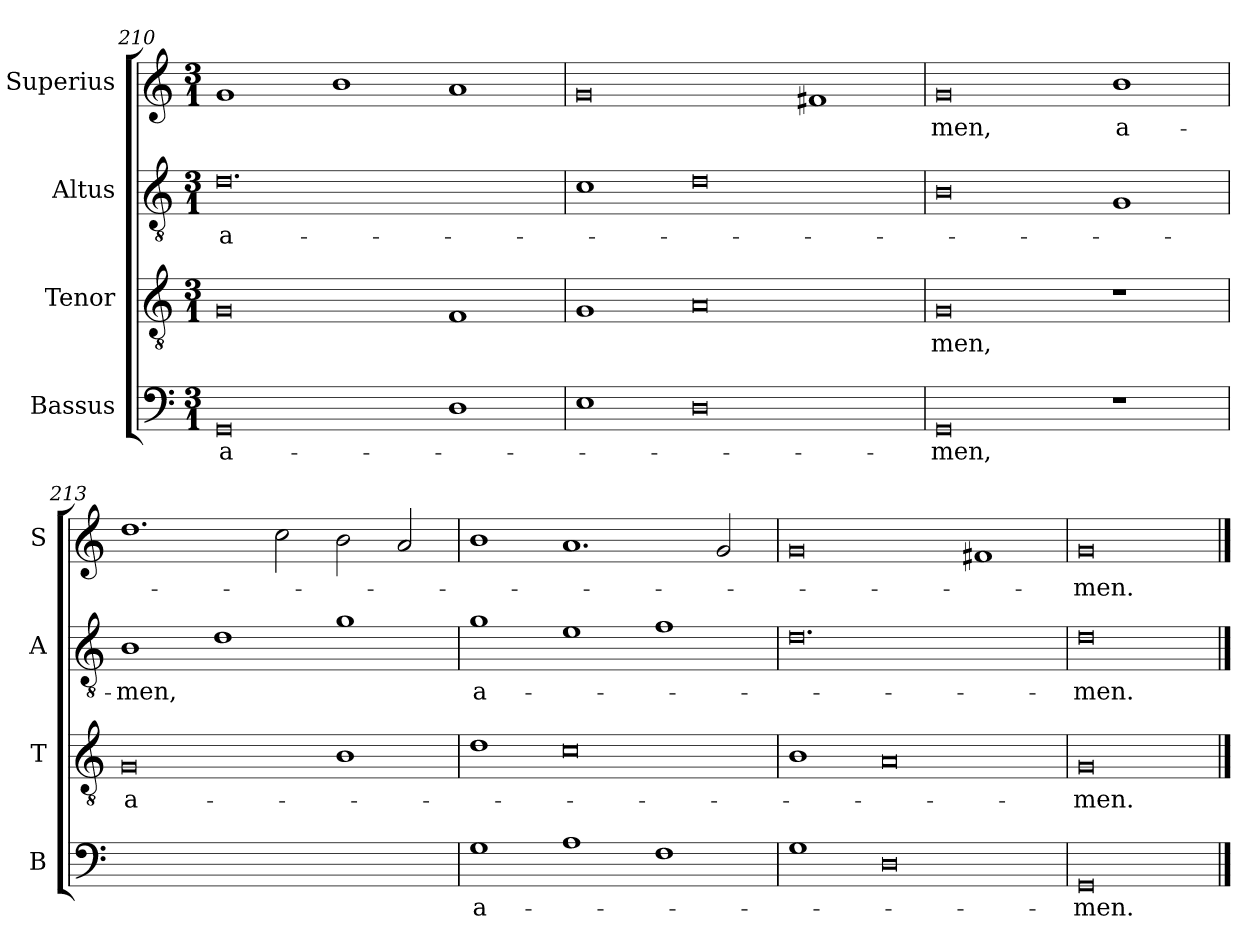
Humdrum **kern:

**kern	**text	**kern	**text	**kern	**text	**kern	**text
*part4	*part4	*part3	*part3	*part2	*part2	*part1	*part1
*staff4	*staff4	*staff3	*staff3	*staff2	*staff2	*staff1	*staff1
*I"Bassus	*	*I"Tenor	*	*I"Altus	*	*I"Superius	*
*I'B	*	*I'T	*	*I'A	*	*I'S	*
*clefF4	*	*clefGv2	*	*clefGv2	*	*clefG2	*
*k[]	*	*k[]	*	*k[]	*	*k[]	*
*M3/1	*	*M3/1	*	*M3/1	*	*M3/1	*
=210	=210	=210	=210	=210	=210	=210	=210
!	!LO:LY:i	!	!	!	!LO:LY:i	!	!
0GG	a-	0G	.	0.d	a-	1g	.
.	.	.	.	.	.	1b	.
1D	.	1F	.	.	.	1a	.
=211	=211	=211	=211	=211	=211	=211	=211
1E	.	1G	.	1c	.	0g	.
0D	.	0A	.	0d	.	.	.
.	.	.	.	.	.	1f#X	.
=212	=212	=212	=212	=212	=212	=212	=212
!	!LO:LY:i	!	!LO:LY:i	!	!	!	!LO:LY:i
0GG	-men,	0G	-men,	0B	.	0g	-men,
!	!	!	!	!	!	!	!LO:LY:i
1r	.	1r	.	1G	.	1b	a-
=213	=213	=213	=213	=213	=213	=213	=213
!	!	!	!LO:LY:i	!	!LO:LY:i	!	!
0.ryy	.	0G	a-	1B	-men,	1.dd	.
.	.	.	.	1d	.	.	.
.	.	.	.	.	.	2cc	.
.	.	1B	.	1g	.	2b	.
.	.	.	.	.	.	2a	.
=214	=214	=214	=214	=214	=214	=214	=214
!	!LO:LY:i	!	!	!	!LO:LY:i	!	!
1G	a-	1d	.	1g	a-	1b	.
1A	.	0c	.	1e	.	1.a	.
1F	.	.	.	1f	.	.	.
.	.	.	.	.	.	2g	.
=215	=215	=215	=215	=215	=215	=215	=215
1G	.	1B	.	0.d	.	0g	.
0D	.	0A	.	.	.	.	.
.	.	.	.	.	.	1f#X	.
=216	=216	=216	=216	=216	=216	=216	=216
0GG	-men.	0G	-men.	0d	-men.	0g	-men.
==	==	==	==	==	==	==	==
*-	*-	*-	*-	*-	*-	*-	*-
